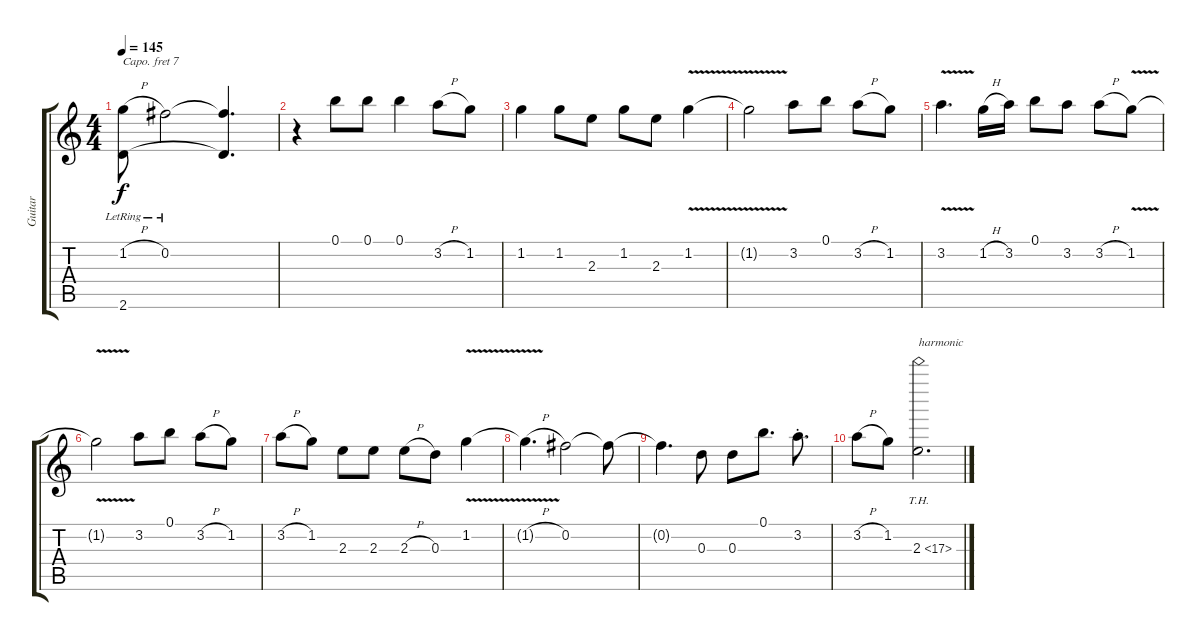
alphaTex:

\track ("Guitar" "Guitar") {instrument acousticguitarsteel}
\staff {score tabs}
\capo 7
\tuning (E4 B3 G3 D3 A2 F2) {hide}
\ts (4 4)
\tempo 145
\clef g2
\ks c
(1.2{h lr} 2.6{lr}).8{dy f} 0.2{lr}.2 (0.2{t} 2.6{t}).4{d} |
r.4 0.1.8 0.1.8 0.1.4 3.2{h}.8 1.2.8 |
1.2.4 1.2.8 2.3.8 1.2.8 2.3.8 1.2{v}.4 |
1.2{v t}.2 3.2.8 0.1.8 3.2{h}.8 1.2.8 |
3.2{v}.4{d} 1.2{h}.16 3.2.16 0.1.8 3.2.8 3.2{h}.8 1.2{v}.8 |
1.2{v t}.2 3.2.8 0.1.8 3.2{h}.8 1.2.8 |
3.2{h}.8 1.2.8 2.3.8 2.3.8 2.3{h}.8 0.3.8 1.2{v}.4 |
1.2{v h t}.4{d} 0.2.2 0.2{t}.8 |
0.2{t}.4{d} 0.3.8 0.3.8 0.1.8{d} 3.2{st}.8{d} |
3.2{h}.8 1.2.8 2.3{th 15}.2{d txt "harmonic"}
